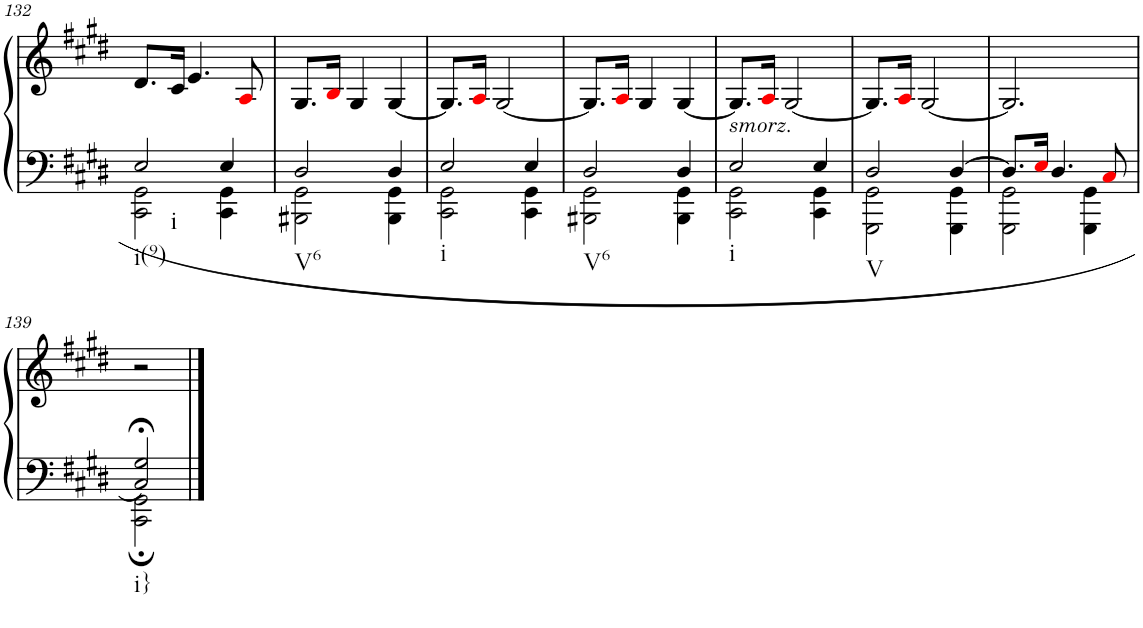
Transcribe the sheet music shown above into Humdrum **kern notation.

**kern	**kern
*part2	*part1
*staff2	*staff1
*I"Piano	*I"Piano
*I'Pno	*I'Pno
!!LO:PB:g=z
*clefG2	*clefG2
*k[f#c#g#d#]	*k[f#c#g#d#]
*c#:	*c#:
*M3/4	*M3/4
=132	=132
*^	*
!LO:TX:b:t=i(9)	!	!
!LO:TX:b:t=i	!	!
2E/	2CC#\ 2GG#\	8.d#/L
.	.	16c#/Jk
.	.	4.e/
4E/	4CC#\ 4GG#\	.
.	.	8Ai/
=133	=133	=133
!LO:TX:b:t=V6	!	!
2D#/	2BBB#X\ 2GG#\	8.G#/L
.	.	16Bi/Jk
.	.	4G#/
4D#/	4BBB#\ 4GG#\	[4G#/
=134	=134	=134
!LO:TX:b:t=i	!	!
2E/	2CC#\ 2GG#\	8.G#/L]
.	.	16Ai/Jk
.	.	[2G#/
4E/	4CC#\ 4GG#\	.
=135	=135	=135
!LO:TX:b:t=V6	!	!
2D#/	2BBB#X\ 2GG#\	8.G#/L]
.	.	16Ai/Jk
.	.	4G#/
4D#/	4BBB#\ 4GG#\	[4G#/
=136	=136	=136
!	!	!LO:TX:b:i:t=smorz.
!LO:TX:b:t=i	!	!
2E/	2CC#\ 2GG#\	8.G#/L]
.	.	16Ai/Jk
.	.	[2G#/
4E/	4CC#\ 4GG#\	.
=137	=137	=137
!LO:TX:b:t=V	!	!
2D#/	2GGG#\ 2GG#\	8.G#/L]
.	.	16Ai/Jk
.	.	[2G#/
[4D#/	4GGG#\ 4GG#\	.
=138	=138	=138
8.D#/L]	2GGG#\ 2GG#\	2.G#/]
16Ei/Jk	.	.
4.D#/	.	.
.	4GGG#\ 4GG#\	.
8C#i/	.	.
!!LO:LB:g=z
=139	=139	=139
!LO:TX:b:t=i}	!	!
2C#/;< 2G#/;<	2CC#\; 2GG#\;	2r
*v	*v	*
==	==
*-	*-
